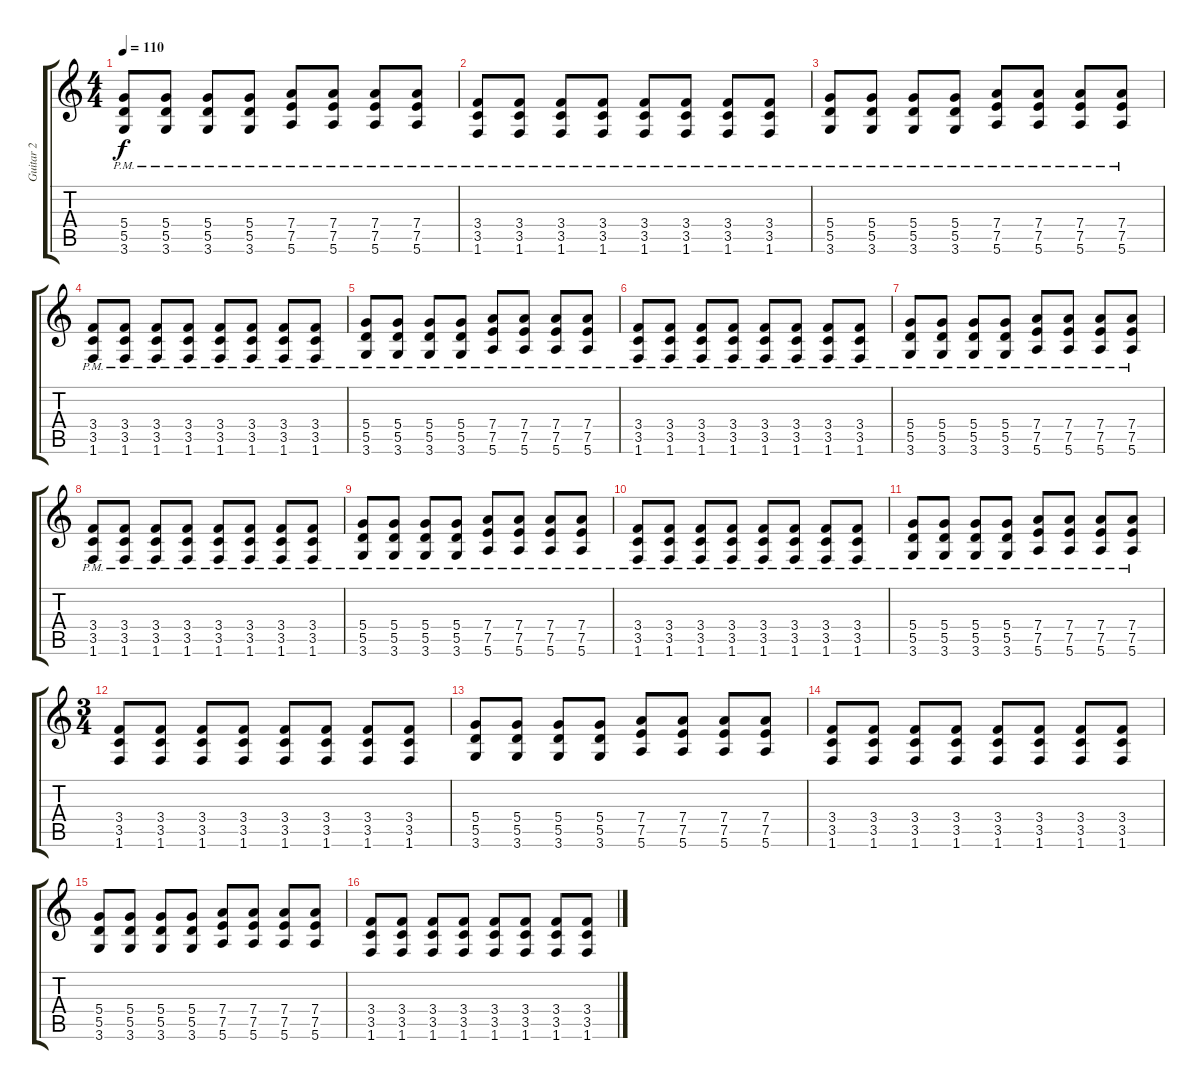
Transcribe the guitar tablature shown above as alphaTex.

\track ("Guitar 2" "Guitar 2") {instrument distortionguitar}
\staff {score tabs}
\tuning (E4 B3 G3 D3 A2 E2) {hide}
\ts (4 4)
\tempo 110
\clef g2
\ks c
(5.4{pm} 5.5{pm} 3.6{pm}).8{dy f} (5.4{pm} 5.5{pm} 3.6{pm}).8 (5.4{pm} 5.5{pm} 3.6{pm}).8 (5.4{pm} 5.5{pm} 3.6{pm}).8 (7.4{pm} 7.5{pm} 5.6{pm}).8 (7.4{pm} 7.5{pm} 5.6{pm}).8 (7.4{pm} 7.5{pm} 5.6{pm}).8 (7.4{pm} 7.5{pm} 5.6{pm}).8 |
(3.4{pm} 3.5{pm} 1.6{pm}).8 (3.4{pm} 3.5{pm} 1.6{pm}).8 (3.4{pm} 3.5{pm} 1.6{pm}).8 (3.4{pm} 3.5{pm} 1.6{pm}).8 (3.4{pm} 3.5{pm} 1.6{pm}).8 (3.4{pm} 3.5{pm} 1.6{pm}).8 (3.4{pm} 3.5{pm} 1.6{pm}).8 (3.4{pm} 3.5{pm} 1.6{pm}).8 |
(5.4{pm} 5.5{pm} 3.6{pm}).8 (5.4{pm} 5.5{pm} 3.6{pm}).8 (5.4{pm} 5.5{pm} 3.6{pm}).8 (5.4{pm} 5.5{pm} 3.6{pm}).8 (7.4{pm} 7.5{pm} 5.6{pm}).8 (7.4{pm} 7.5{pm} 5.6{pm}).8 (7.4{pm} 7.5{pm} 5.6{pm}).8 (7.4{pm} 7.5{pm} 5.6{pm}).8 |
(3.4{pm} 3.5{pm} 1.6{pm}).8 (3.4{pm} 3.5{pm} 1.6{pm}).8 (3.4{pm} 3.5{pm} 1.6{pm}).8 (3.4{pm} 3.5{pm} 1.6{pm}).8 (3.4{pm} 3.5{pm} 1.6{pm}).8 (3.4{pm} 3.5{pm} 1.6{pm}).8 (3.4{pm} 3.5{pm} 1.6{pm}).8 (3.4{pm} 3.5{pm} 1.6{pm}).8 |
(5.4{pm} 5.5{pm} 3.6{pm}).8 (5.4{pm} 5.5{pm} 3.6{pm}).8 (5.4{pm} 5.5{pm} 3.6{pm}).8 (5.4{pm} 5.5{pm} 3.6{pm}).8 (7.4{pm} 7.5{pm} 5.6{pm}).8 (7.4{pm} 7.5{pm} 5.6{pm}).8 (7.4{pm} 7.5{pm} 5.6{pm}).8 (7.4{pm} 7.5{pm} 5.6{pm}).8 |
(3.4{pm} 3.5{pm} 1.6{pm}).8 (3.4{pm} 3.5{pm} 1.6{pm}).8 (3.4{pm} 3.5{pm} 1.6{pm}).8 (3.4{pm} 3.5{pm} 1.6{pm}).8 (3.4{pm} 3.5{pm} 1.6{pm}).8 (3.4{pm} 3.5{pm} 1.6{pm}).8 (3.4{pm} 3.5{pm} 1.6{pm}).8 (3.4{pm} 3.5{pm} 1.6{pm}).8 |
(5.4{pm} 5.5{pm} 3.6{pm}).8 (5.4{pm} 5.5{pm} 3.6{pm}).8 (5.4{pm} 5.5{pm} 3.6{pm}).8 (5.4{pm} 5.5{pm} 3.6{pm}).8 (7.4{pm} 7.5{pm} 5.6{pm}).8 (7.4{pm} 7.5{pm} 5.6{pm}).8 (7.4{pm} 7.5{pm} 5.6{pm}).8 (7.4{pm} 7.5{pm} 5.6{pm}).8 |
(3.4{pm} 3.5{pm} 1.6{pm}).8 (3.4{pm} 3.5{pm} 1.6{pm}).8 (3.4{pm} 3.5{pm} 1.6{pm}).8 (3.4{pm} 3.5{pm} 1.6{pm}).8 (3.4{pm} 3.5{pm} 1.6{pm}).8 (3.4{pm} 3.5{pm} 1.6{pm}).8 (3.4{pm} 3.5{pm} 1.6{pm}).8 (3.4{pm} 3.5{pm} 1.6{pm}).8 |
(5.4{pm} 5.5{pm} 3.6{pm}).8 (5.4{pm} 5.5{pm} 3.6{pm}).8 (5.4{pm} 5.5{pm} 3.6{pm}).8 (5.4{pm} 5.5{pm} 3.6{pm}).8 (7.4{pm} 7.5{pm} 5.6{pm}).8 (7.4{pm} 7.5{pm} 5.6{pm}).8 (7.4{pm} 7.5{pm} 5.6{pm}).8 (7.4{pm} 7.5{pm} 5.6{pm}).8 |
(3.4{pm} 3.5{pm} 1.6{pm}).8 (3.4{pm} 3.5{pm} 1.6{pm}).8 (3.4{pm} 3.5{pm} 1.6{pm}).8 (3.4{pm} 3.5{pm} 1.6{pm}).8 (3.4{pm} 3.5{pm} 1.6{pm}).8 (3.4{pm} 3.5{pm} 1.6{pm}).8 (3.4{pm} 3.5{pm} 1.6{pm}).8 (3.4{pm} 3.5{pm} 1.6{pm}).8 |
(5.4{pm} 5.5{pm} 3.6{pm}).8 (5.4{pm} 5.5{pm} 3.6{pm}).8 (5.4{pm} 5.5{pm} 3.6{pm}).8 (5.4{pm} 5.5{pm} 3.6{pm}).8 (7.4{pm} 7.5{pm} 5.6{pm}).8 (7.4{pm} 7.5{pm} 5.6{pm}).8 (7.4{pm} 7.5{pm} 5.6{pm}).8 (7.4{pm} 7.5{pm} 5.6{pm}).8 |
\ts (3 4)
(3.4 3.5 1.6).8 (3.4 3.5 1.6).8 (3.4 3.5 1.6).8 (3.4 3.5 1.6).8 (3.4 3.5 1.6).8 (3.4 3.5 1.6).8 (3.4 3.5 1.6).8 (3.4 3.5 1.6).8 |
(5.4 5.5 3.6).8 (5.4 5.5 3.6).8 (5.4 5.5 3.6).8 (5.4 5.5 3.6).8 (7.4 7.5 5.6).8 (7.4 7.5 5.6).8 (7.4 7.5 5.6).8 (7.4 7.5 5.6).8 |
(3.4 3.5 1.6).8 (3.4 3.5 1.6).8 (3.4 3.5 1.6).8 (3.4 3.5 1.6).8 (3.4 3.5 1.6).8 (3.4 3.5 1.6).8 (3.4 3.5 1.6).8 (3.4 3.5 1.6).8 |
(5.4 5.5 3.6).8 (5.4 5.5 3.6).8 (5.4 5.5 3.6).8 (5.4 5.5 3.6).8 (7.4 7.5 5.6).8 (7.4 7.5 5.6).8 (7.4 7.5 5.6).8 (7.4 7.5 5.6).8 |
(3.4 3.5 1.6).8 (3.4 3.5 1.6).8 (3.4 3.5 1.6).8 (3.4 3.5 1.6).8 (3.4 3.5 1.6).8 (3.4 3.5 1.6).8 (3.4 3.5 1.6).8 (3.4 3.5 1.6).8
